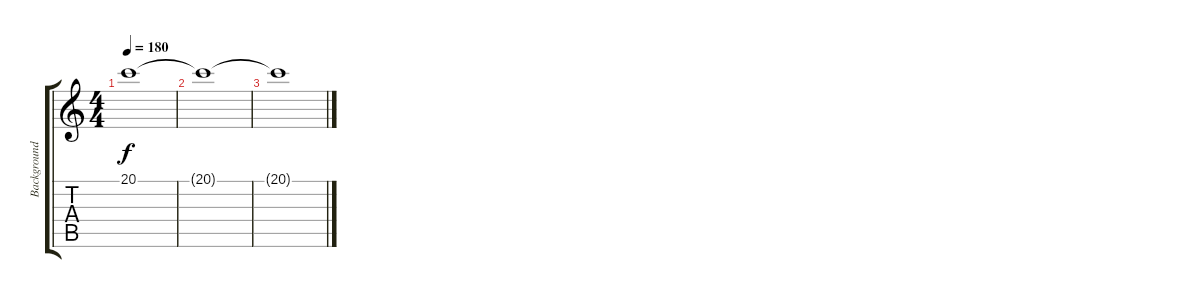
\track ("Background Synth" "Background") {instrument stringensemble2}
\staff {score tabs}
\tuning (E4 B3 G3 D3 A2 E2) {hide}
\ts (4 4)
\tempo 180
\clef g2
\ks c
20.1{t}.1{dy f} |
20.1{t}.1 |
20.1{t}.1
